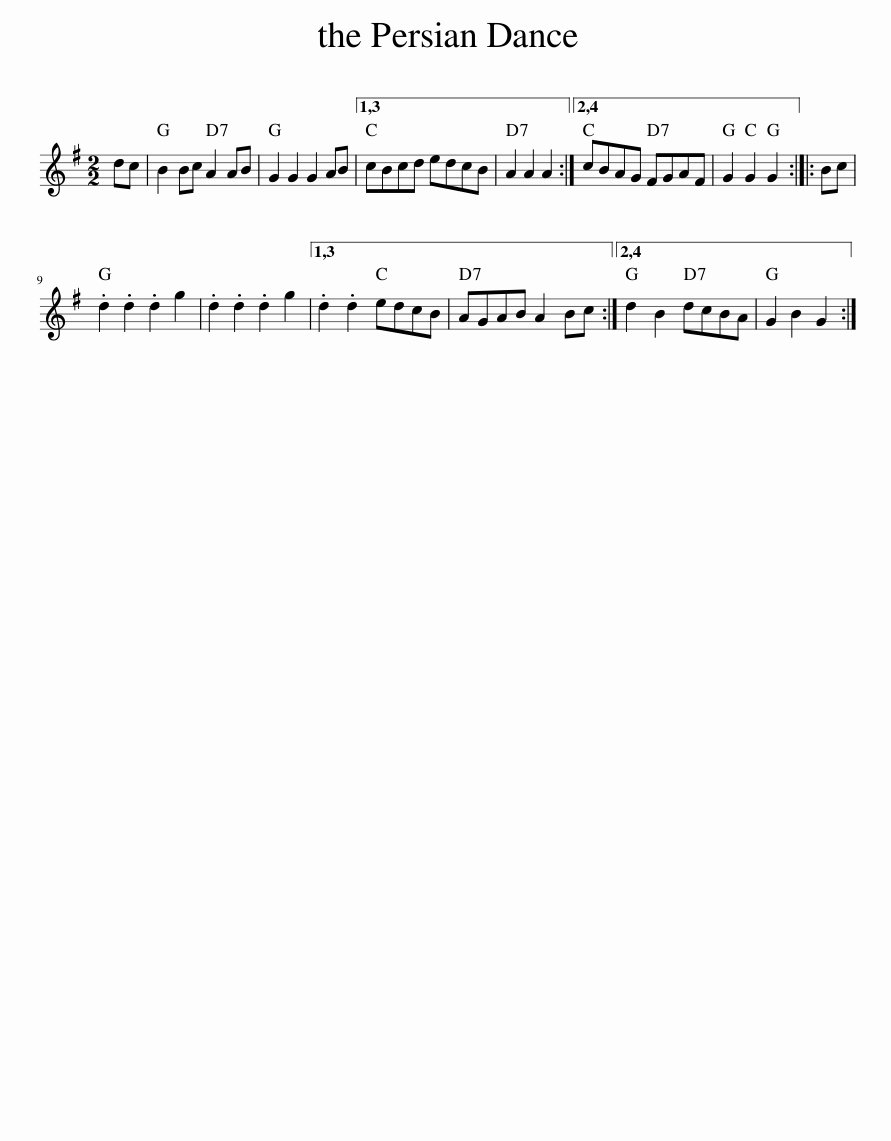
X:1
L:1/8
M:2/2
I:linebreak $
K:G
V:1 treble
V:1
 dc | B2 Bc A2 AB | G2 G2 G2 AB |1,3 cBcd edcB | A2 A2 A2 :|2,4 %5
 cBAG FGAF | G2 G2 G2 :: Bc |$ .d2 .d2 .d2 g2 | .d2 .d2 .d2 g2 |1,3 %10
 .d2 .d2 edcB | AGAB A2 Bc :|2,4 d2 B2 dcBA | G2 B2 G2 :| %14
